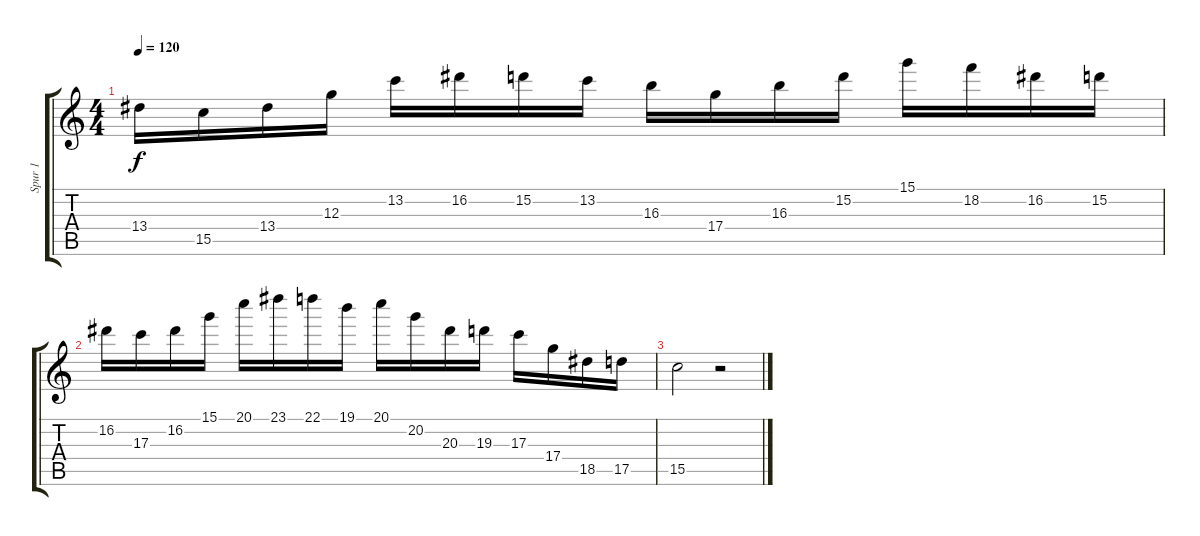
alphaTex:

\track ("Spur 1" "Spur 1") {instrument acousticguitarsteel}
\staff {score tabs}
\tuning (E4 B3 G3 D3 A2 E2) {hide}
\ts (4 4)
\tempo 120
\clef g2
\ks c
13.4.16{dy f} 15.5.16 13.4.16 12.3.16 13.2.16 16.2.16 15.2.16 13.2.16 16.3.16 17.4.16 16.3.16 15.2.16 15.1.16 18.2.16 16.2.16 15.2.16 |
16.2.16 17.3.16 16.2.16 15.1.16 20.1.16 23.1.16 22.1.16 19.1.16 20.1.16 20.2.16 20.3.16 19.3.16 17.3.16 17.4.16 18.5.16 17.5.16 |
15.5.2 r.2
